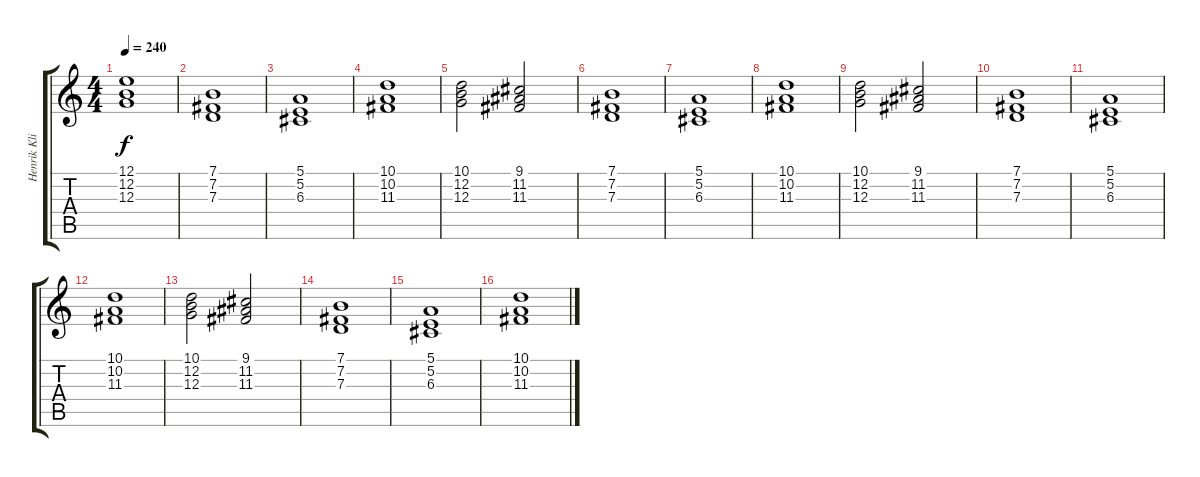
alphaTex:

\track ("Henrik Klingenberg " "Henrik Kli") {instrument harpsichord}
\staff {score tabs}
\tuning (E4 B3 G3 D3 A2 E2) {hide}
\ts (4 4)
\tempo 240
\clef g2
\ks c
(12.1 12.2 12.3).1{dy f} |
(7.1 7.2 7.3).1 |
(5.1 5.2 6.3).1 |
(10.1 10.2 11.3).1 |
(10.1 12.2 12.3).2 (9.1 11.2 11.3).2 |
(7.1 7.2 7.3).1 |
(5.1 5.2 6.3).1 |
(10.1 10.2 11.3).1 |
(10.1 12.2 12.3).2 (9.1 11.2 11.3).2 |
(7.1 7.2 7.3).1 |
(5.1 5.2 6.3).1 |
(10.1 10.2 11.3).1 |
(10.1 12.2 12.3).2 (9.1 11.2 11.3).2 |
(7.1 7.2 7.3).1 |
(5.1 5.2 6.3).1 |
(10.1 10.2 11.3).1
